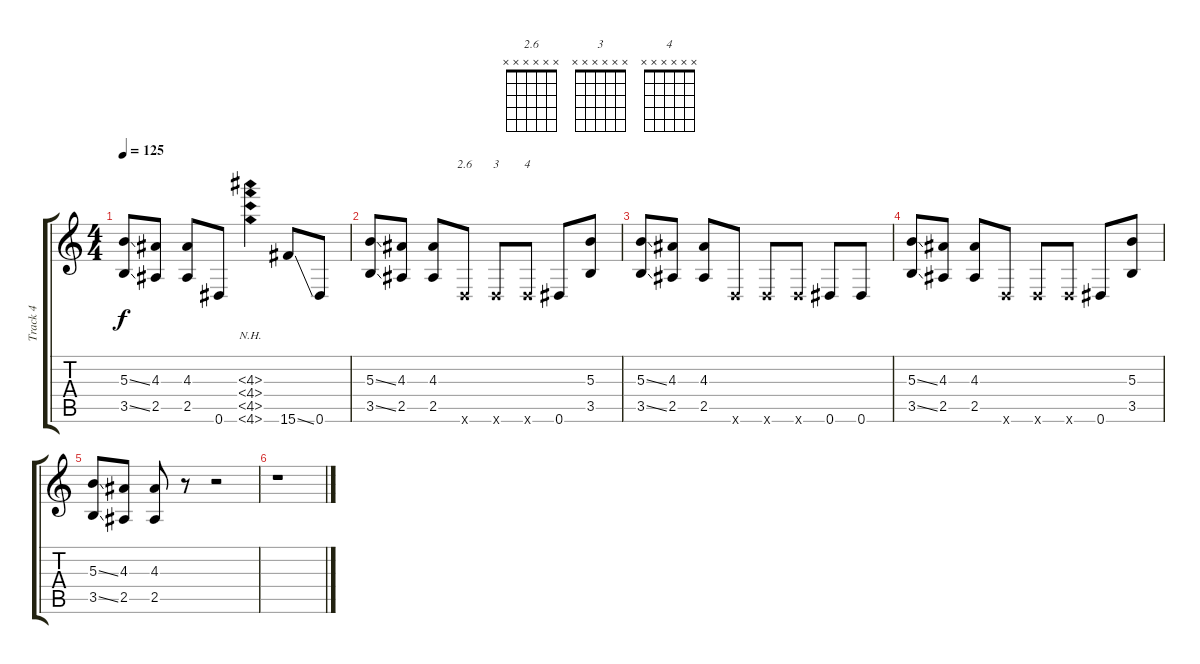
\track ("Track 4" "Track 4") {instrument overdrivenguitar}
\staff {score tabs}
\tuning (Eb4 Bb3 Gb3 Db3 Ab2 Eb2) {hide}
\chord ("2.6" x x x x x x)
\chord ("3" x x x x x x)
\chord ("4" x x x x x x)
\ts (4 4)
\tempo 125
\clef g2
\ks c
(5.3{ss} 3.5{ss}).8{dy f} (4.3 2.5).8 (4.3 2.5).8 0.6.8 (4.3{nh} 4.4{nh} 4.5{nh} 4.6{nh}).4 15.6{ss}.8 0.6.8 |
(5.3{ss} 3.5{ss}).8 (4.3 2.5).8 (4.3 2.5).8 -1.6{x}.8{ch "2.6"} -1.6{x}.8{ch "3"} -1.6{x}.8{ch "4"} 0.6.8 (5.3 3.5).8 |
(5.3{ss} 3.5{ss}).8 (4.3 2.5).8 (4.3 2.5).8 -1.6{x}.8 -1.6{x}.8 -1.6{x}.8 0.6.8 0.6.8 |
(5.3{ss} 3.5{ss}).8 (4.3 2.5).8 (4.3 2.5).8 -1.6{x}.8 -1.6{x}.8 -1.6{x}.8 0.6.8 (5.3 3.5).8 |
(5.3{ss} 3.5{ss}).8 (4.3 2.5).8 (4.3 2.5).8 r.8 r.2 |
r.1
